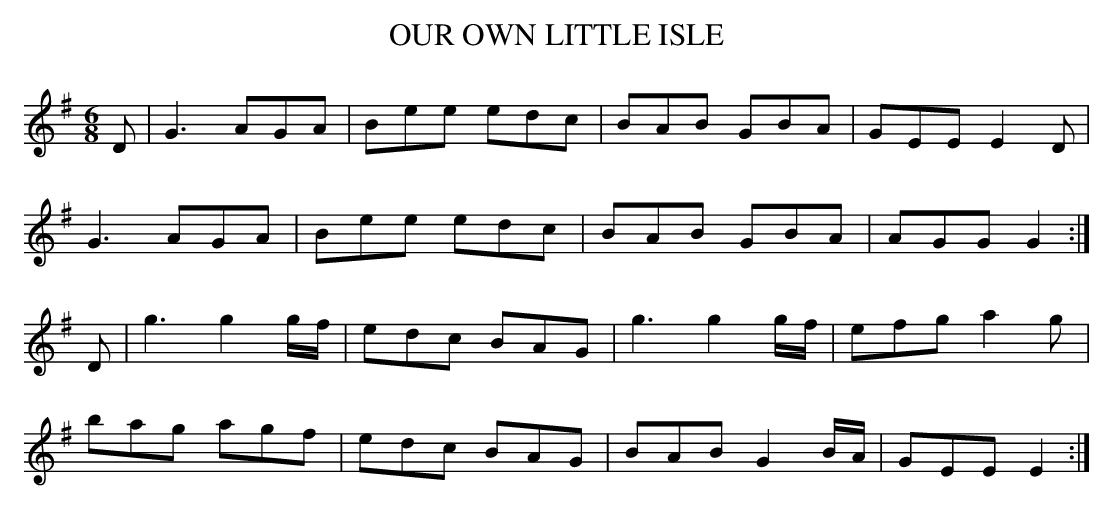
X:1
T:OUR OWN LITTLE ISLE
M:6/8
L:1/8
K:G
D|G3 AGA|Bee edc|BAB GBA|GEE E2D|
G3 AGA|Bee edc|BAB GBA|AGG G2 :|
D|g3 g2g/f/|edc BAG|g3 g2g/f/|efg a2g|
bag agf|edc BAG|BAB G2B/A/|GEE E2 :|
